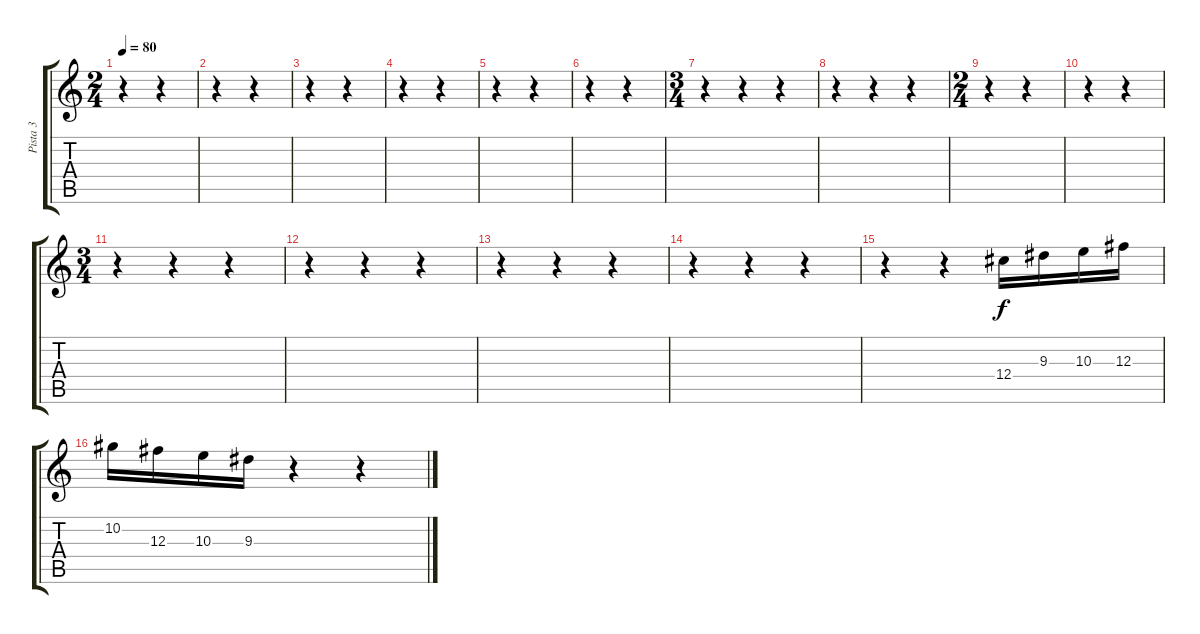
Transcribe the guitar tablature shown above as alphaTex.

\track ("Pista 3" "Pista 3") {instrument acousticguitarsteel}
\staff {score tabs}
\tuning (Eb4 Bb3 Gb3 Db3 Ab2 Eb2) {hide}
\ts (2 4)
\tempo 80
\clef g2
\ks c
r.4{dy f} r.4 |
r.4 r.4 |
r.4 r.4 |
r.4 r.4 |
r.4 r.4 |
r.4 r.4 |
\ts (3 4)
r.4 r.4 r.4 |
r.4 r.4 r.4 |
\ts (2 4)
r.4 r.4 |
r.4 r.4 |
\ts (3 4)
r.4 r.4 r.4 |
r.4 r.4 r.4 |
r.4 r.4 r.4 |
r.4 r.4 r.4 |
r.4 r.4 12.4.16 9.3.16 10.3.16 12.3.16 |
10.2.16 12.3.16 10.3.16 9.3.16 r.4 r.4
